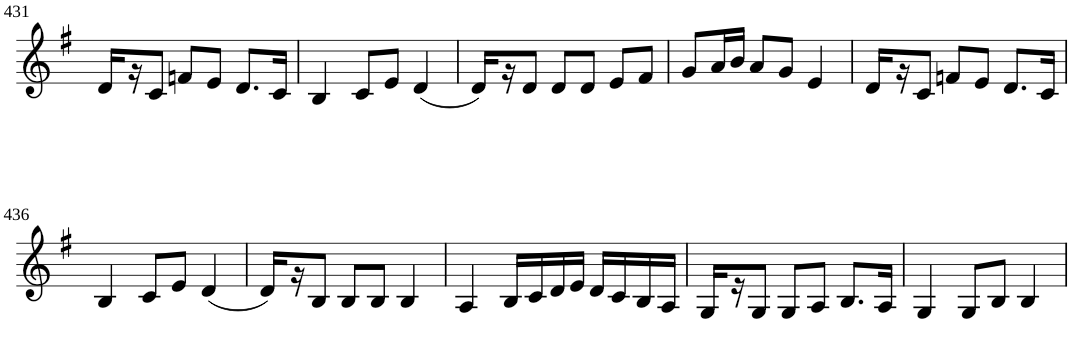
**kern
*part1
*staff1
*I"Violin
!!LO:PB:g=z
*clefG2
*k[f#]
*G:
*M3/4
=431
16d/LL
16r
8c/J
8fn/L
8e/J
8.d/L
16c/Jk
=432
4B/
8c/L
8e/J
(4d/
=433
16d/LL)
16r
8d/J
8d/L
8d/J
8e/L
8f#/J
=434
8g/L
16a/L
16b/JJ
8a/L
8g/J
4e/
=435
16d/LL
16r
8c/J
8fn/L
8e/J
8.d/L
16c/Jk
!!LO:LB:g=z
=436
4B/
8c/L
8e/J
(4d/
=437
16d/LL)
16r
8B/J
8B/L
8B/J
4B/
=438
4A/
16B/LL
16c/
16d/
16e/JJ
16d/LL
16c/
16B/
16A/JJ
=439
16G/LL
16r
8G/J
8G/L
8A/J
8.B/L
16A/Jk
=440
4G/
8G/L
8B/J
4B/
=
*-
